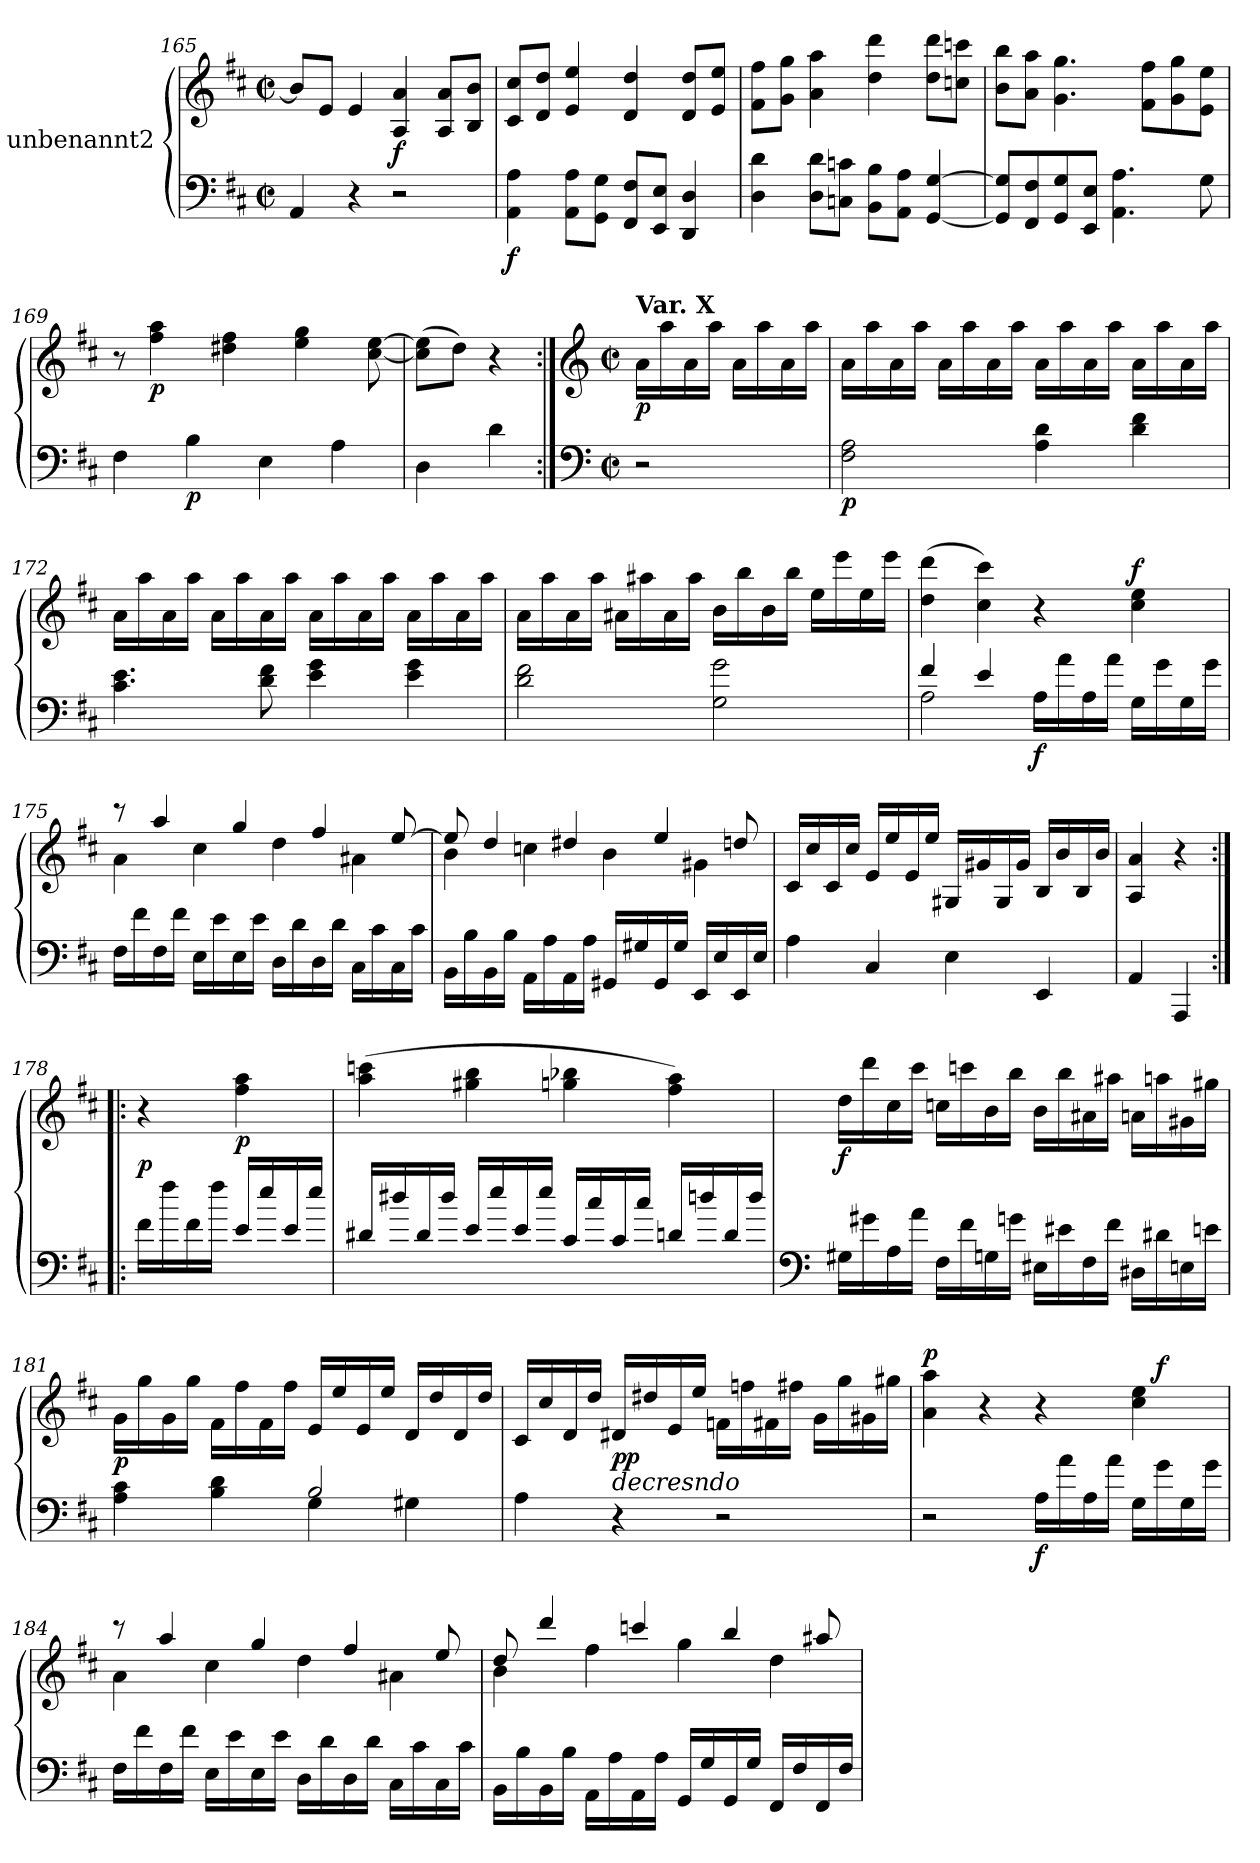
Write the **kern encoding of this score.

**kern	**kern	**dynam
*part1	*part1	*part1
*staff2	*staff1	*staff1/2
*I"unbenannt2	*	*
*clefF4	*clefG2	*
*k[f#c#]	*k[f#c#]	*
*M2/2	*M2/2	*
*met(c|)	*met(c|)	*
=165	=165	=165
4AA/	8b/L]	.
.	8e/J	.
4r	4e/	.
!	!	!LO:DY:b
2r	4A/ 4a/	f
.	8A/ 8a/L	.
.	8B/ 8b/J	.
=166	=166	=166
!	!	!LO:DY:b=2
4AA\ 4A\	8c#/ 8cc#/L	f
.	8d/ 8dd/J	.
8AA\ 8A\L	4e/ 4ee/	.
8GG\ 8G\J	.	.
8FF#/ 8F#/L	4d/ 4dd/	.
8EE/ 8E/J	.	.
4DD/ 4D/	8d/ 8dd/L	.
.	8e/ 8ee/J	.
=167	=167	=167
4D\ 4d\	8f#\ 8ff#\L	.
.	8g\ 8gg\J	.
8D\ 8d\L	4a\ 4aa\	.
8Cn\ 8cn\J	.	.
8BB\ 8B\L	4dd\ 4ddd\	.
8AA\ 8A\J	.	.
[4GG/ [4G/	8dd\ 8ddd\L	.
.	8ccn\ 8cccn\J	.
=168	=168	=168
8GG/] 8G/]L	8b\ 8bb\L	.
8FF#/ 8F#/	8a\ 8aa\J	.
8GG/ 8G/	4.g\ 4.gg\	.
8EE/ 8E/J	.	.
4.AA\ 4.A\	.	.
.	8f#\ 8ff#\L	.
.	8g\ 8gg\	.
8G\	8e\ 8ee\J	.
=169	=169	=169
4F#\	8r	.
!	!	!LO:DY:b
.	4ff#\ 4aa\	p
!	!	!LO:DY:b=2
4B\	.	p
.	4dd#X\ 4ff#\	.
4E\	.	.
.	4ee\ 4gg\	.
4A\	.	.
.	[8cc#\ [8ee\	.
=170	=170	=170
4D\	(>8cc#\] 8ee\]L	.
.	8dd\J)	.
4d\	4r	.
=170X20:|!	=170X20:|!	=170X20:|!
*clefF4	*clefG2	*
*M2/2	*M2/2	*
*met(c|)	*met(c|)	*
!	!LO:TX:a:B:t=Var. X	!
!	!	!LO:DY:b
2r	16a\LL	p
.	16aa\	.
.	16a\	.
.	16aa\JJ	.
.	16a\LL	.
.	16aa\	.
.	16a\	.
.	16aa\JJ	.
=171	=171	=171
!	!	!LO:DY:b=2
2F#\ 2A\	16a\LL	p
.	16aa\	.
.	16a\	.
.	16aa\JJ	.
.	16a\LL	.
.	16aa\	.
.	16a\	.
.	16aa\JJ	.
4A\ 4d\	16a\LL	.
.	16aa\	.
.	16a\	.
.	16aa\JJ	.
4d\ 4f#\	16a\LL	.
.	16aa\	.
.	16a\	.
.	16aa\JJ	.
=172	=172	=172
4.c#\ 4.e\	16a\LL	.
.	16aa\	.
.	16a\	.
.	16aa\JJ	.
.	16a\LL	.
.	16aa\	.
8d\ 8f#\	16a\	.
.	16aa\JJ	.
4e\ 4g\	16a\LL	.
.	16aa\	.
.	16a\	.
.	16aa\JJ	.
4e\ 4g\	16a\LL	.
.	16aa\	.
.	16a\	.
.	16aa\JJ	.
=173	=173	=173
2d\ 2f#\	16a\LL	.
.	16aa\	.
.	16a\	.
.	16aa\JJ	.
.	16a#X\LL	.
.	16aa#X\	.
.	16a#\	.
.	16aa#\JJ	.
2G\ 2g\	16b\LL	.
.	16bb\	.
.	16b\	.
.	16bb\JJ	.
.	16ee\LL	.
.	16eee\	.
.	16ee\	.
.	16eee\JJ	.
=174	=174	=174
*^	*	*
4f#/	2A\	(>4dd\ 4ddd\	.
4e/	.	4cc#\ 4ccc#\)	.
!	!	!	!LO:DY:b=2
16A\LL	2ryy	4r	f
16a\	.	.	.
16A\	.	.	.
16a\JJ	.	.	.
!	!	!	!LO:DY:a
16G\LL	.	4cc#\ 4ee\	f
16g\	.	.	.
16G\	.	.	.
16g\JJ	.	.	.
*v	*v	*	*
=175	=175	=175
*	*^	*
16F#\LL	8r	4a\	.
16f#\	.	.	.
16F#\	4aa/	.	.
16f#\JJ	.	.	.
16E\LL	.	4cc#\	.
16e\	.	.	.
16E\	4gg/	.	.
16e\JJ	.	.	.
16D\LL	.	4dd\	.
16d\	.	.	.
16D\	4ff#/	.	.
16d\JJ	.	.	.
16C#\LL	.	4a#X\	.
16c#\	.	.	.
16C#\	[8ee/	.	.
16c#\JJ	.	.	.
=176	=176	=176	=176
16BB\LL	8ee/]	4b\	.
16B\	.	.	.
16BB\	4dd/	.	.
16B\JJ	.	.	.
16AA\LL	.	4ccn\	.
16A\	.	.	.
16AA\	4dd#X/	.	.
16A\JJ	.	.	.
16GG#X/LL	.	4b\	.
16G#X/	.	.	.
16GG#/	4ee/	.	.
16G#/JJ	.	.	.
16EE/LL	.	4g#X\	.
16E/	.	.	.
16EE/	8ddn/	.	.
16E/JJ	.	.	.
*	*v	*v	*
=177	=177	=177
4A\	16c#/LL	.
.	16cc#/	.
.	16c#/	.
.	16cc#/JJ	.
4C#/	16e/LL	.
.	16ee/	.
.	16e/	.
.	16ee/JJ	.
4E\	16G#X/LL	.
.	16g#X/	.
.	16G#/	.
.	16g#/JJ	.
4EE/	16B/LL	.
.	16b/	.
.	16B/	.
.	16b/JJ	.
=178	=178	=178
4AA/	4A/ 4a/	.
4AAA/	4r	.
=178X21:|!|:	=178X21:|!|:	=178X21:|!|:
!	!	!LO:DY:a=2
16f#\LL	4r	p
16ff#\	.	.
16f#\	.	.
16ff#\JJ	.	.
!	!	!LO:DY:b
16e/LL	4ff#\ 4aa\	p
16ee/	.	.
16e/	.	.
16ee/JJ	.	.
=179	=179	=179
16d#X/LL	(>4aa\ 4cccn\	.
16dd#X/	.	.
16d#/	.	.
16dd#/JJ	.	.
16e/LL	4gg#X\ 4bb\	.
16ee/	.	.
16e/	.	.
16ee/JJ	.	.
16c#/LL	4ggn\ 4bb-X\	.
16cc#/	.	.
16c#/	.	.
16cc#/JJ	.	.
16dn/LL	4ff#\ 4aa\)	.
16ddn/	.	.
16d/	.	.
16dd/JJ	.	.
=180	=180	=180
*clefF4	*	*
!	!	!LO:DY:b
16G#X\LL	16dd\LL	f
16g#X\	16ddd\	.
16A\	16cc#\	.
16a\JJ	16ccc#\JJ	.
16F#\LL	16ccn\LL	.
16f#\	16cccn\	.
16Gn\	16b\	.
16gn\JJ	16bb\JJ	.
16E#X\LL	16b\LL	.
16e#X\	16bb\	.
16F#\	16a#X\	.
16f#\JJ	16aa#X\JJ	.
16D#X\LL	16an\LL	.
16d#X\	16aan\	.
16En\	16g#X\	.
16en\JJ	16gg#X\JJ	.
=181	=181	=181
*^	*	*
!	!	!	!LO:DY:b
4A\ 4c#\	2ryy	16g\LL	p
.	.	16gg\	.
.	.	16g\	.
.	.	16gg\JJ	.
4B\ 4d\	.	16f#\LL	.
.	.	16ff#\	.
.	.	16f#\	.
.	.	16ff#\JJ	.
2B/	4G\	16e/LL	.
.	.	16ee/	.
.	.	16e/	.
.	.	16ee/JJ	.
.	4G#X\	16d/LL	.
.	.	16dd/	.
.	.	16d/	.
.	.	16dd/JJ	.
*v	*v	*	*
=182	=182	=182
4A\	16c#/LL	.
.	16cc#/	.
.	16d/	.
.	16dd/JJ	.
!	!LO:TX:b:i:t=decresndo	!
!	!	!LO:DY:b
4r	16d#X/LL	pp
.	16dd#X/	.
.	16e/	.
.	16ee/JJ	.
2r	16fn\LL	.
.	16ffn\	.
.	16f#X\	.
.	16ff#X\JJ	.
.	16g\LL	.
.	16gg\	.
.	16g#X\	.
.	16gg#X\JJ	.
=183	=183	=183
!	!	!LO:DY:a
*	*^	*
2r	4a\ 4aa\	2ryy	p
.	4r	.	.
!	!	!	!LO:DY:b=2
16A\LL	4r	4ryy	f
16a\	.	.	.
16A\	.	.	.
16a\JJ	.	.	.
16G\LL	4cc#\ 4ee\	16ryy	.
!	!	!	!LO:DY:a
16g\	.	8.ryy	f
16G\	.	.	.
16g\JJ	.	.	.
=184	=184	=184	=184
16F#\LL	8r	4a\	.
16f#\	.	.	.
16F#\	4aa/	.	.
16f#\JJ	.	.	.
16E\LL	.	4cc#\	.
16e\	.	.	.
16E\	4gg/	.	.
16e\JJ	.	.	.
16D\LL	.	4dd\	.
16d\	.	.	.
16D\	4ff#/	.	.
16d\JJ	.	.	.
16C#\LL	.	4a#X\	.
16c#\	.	.	.
16C#\	8ee/	.	.
16c#\JJ	.	.	.
=185	=185	=185	=185
16BB\LL	8dd/	4b\	.
16B\	.	.	.
16BB\	4ddd/	.	.
16B\JJ	.	.	.
16AA\LL	.	4ff#\	.
16A\	.	.	.
16AA\	4cccn/	.	.
16A\JJ	.	.	.
16GG/LL	.	4gg\	.
16G/	.	.	.
16GG/	4bb/	.	.
16G/JJ	.	.	.
16FF#/LL	.	4dd\	.
16F#/	.	.	.
16FF#/	8aa#X/	.	.
16F#/JJ	.	.	.
*	*v	*v	*
=	=	=
*-	*-	*-
